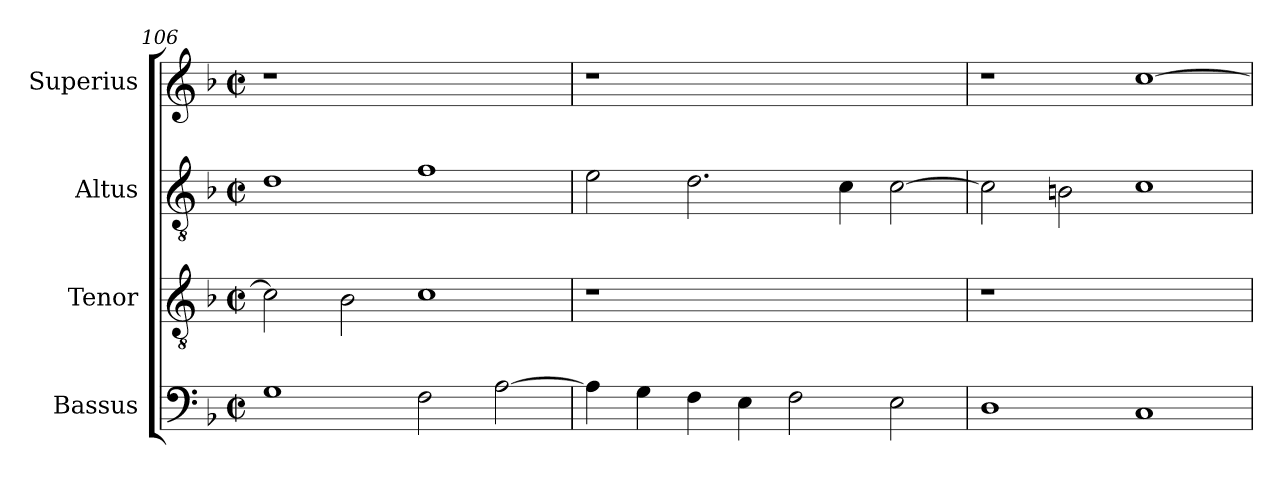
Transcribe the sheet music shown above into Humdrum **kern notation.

**kern	**kern	**kern	**kern
*part4	*part3	*part2	*part1
*staff4	*staff3	*staff2	*staff1
*I"Bassus	*I"Tenor	*I"Altus	*I"Superius
*I'B.	*I'T.	*I'A.	*I'S.
*clefF4	*clefGv2	*clefGv2	*clefG2
*	*ITrd7c12	*ITrd7c12	*
*k[b-]	*k[b-]	*k[b-]	*k[b-]
*F:	*F:	*F:	*F:
*M2/2	*M2/2	*M2/2	*M2/2
*met(c|)	*met(c|)	*met(c|)	*met(c|)
=106	=106	=106	=106
!	!	!	!LO:N:vis=1
1Gi	2Ci\]	1Di	1r
.	2BB-i\	.	.
2Fi\	1Ci	1Fi	1ryy
[>2Ai\	.	.	.
=107	=107	=107	=107
!	!LO:N:vis=1	!	!LO:N:vis=1
4Ai\]	1r	2Ei\	1r
4Gi\	.	.	.
4Fi\	.	2.Di\	.
4Ei\	.	.	.
2Fi\	1ryy	.	1ryy
.	.	4Ci\	.
2Ei\	.	[>2Ci\	.
!!LO:PB:g=z
=108	=108	=108	=108
!	!LO:N:vis=1	!	!
1Di	1r	2Ci\]	1r
.	.	2BBni\	.
1Ci	1ryy	1Ci	[>1cci
=	=	=	=
*-	*-	*-	*-
